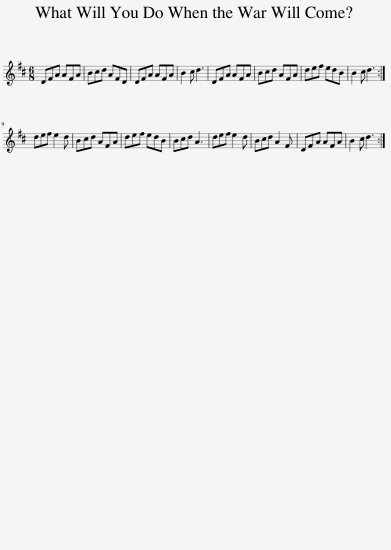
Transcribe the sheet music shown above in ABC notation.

X:1
L:1/8
M:6/8
I:linebreak $
K:D
V:1 treble
V:1
 DFA AFA | Bcd AFD | DFA AFA | B2 c d3 | DFA AFA | %5
 Bcd AFA | def edB | B2 c d3 :|$ def e2 d | Bcd AFA | %10
 def edB | Bcd A3 | def e2 d | Bcd A2 F | DFA AFA | %15
 B2 c d3 :| %16
